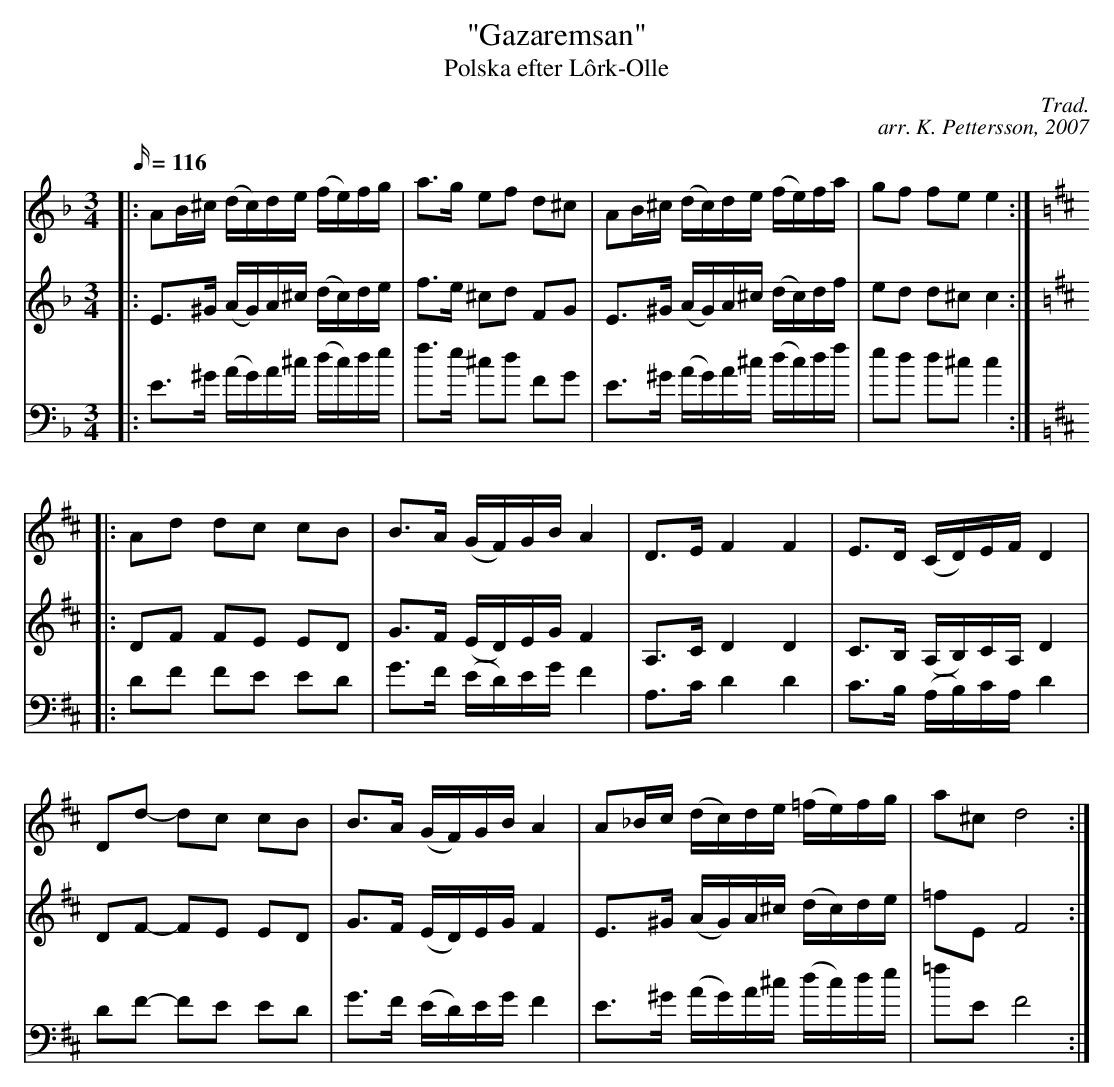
X:1
T: "Gazaremsan"
T: Polska efter Lôrk-Olle
C: Trad.
C: arr. K. Pettersson, 2007
M: 3/4
L: 1/16
Q: 116
K: Dm
V: 1
|: A2B^c (dc)de (fe)fg | a3g e2f2 d2^c2 | A2B^c (dc)de (fe)fa | g2f2 f2e2 e4 :|
K: D
|: A2d2 d2c2 c2B2 | B3A (GF)GB A4 | D3E F4 F4 | E3D (CD)EF D4 |
D2d2- d2c2 c2B2 | B3A (GF)GB A4 | A2_Bc (dc)de (=fe)fg | a2^c2 d8 :|
V: 2
|: E3^G (AG)A^c (dc)de | f3e ^c2d2 F2G2 | E3^G (AG)A^c (dc)df | e2d2 d2^c2 c4 :|
K: D
|: D2F2 F2E2 E2D2 | G3F (ED)EG F4 | A,3C D4 D4 | C3B, (A,B,)CA, D4 |
D2F2- F2E2 E2D2 | G3F (ED)EG F4 | E3^G (AG)A^c (dc)de | =f2E2 F8 :|
V: 3
K: bass
|: E3^G (AG)A^c (dc)de | f3e ^c2d2 F2G2 | E3^G (AG)A^c (dc)df | e2d2 d2^c2 c4 :|
K: D
|: D2F2 F2E2 E2D2 | G3F (ED)EG F4 | A,3C D4 D4 | C3B, (A,B,)CA, D4 |
D2F2- F2E2 E2D2 | G3F (ED)EG F4 | E3^G (AG)A^c (dc)de | =f2E2 F8 :|
